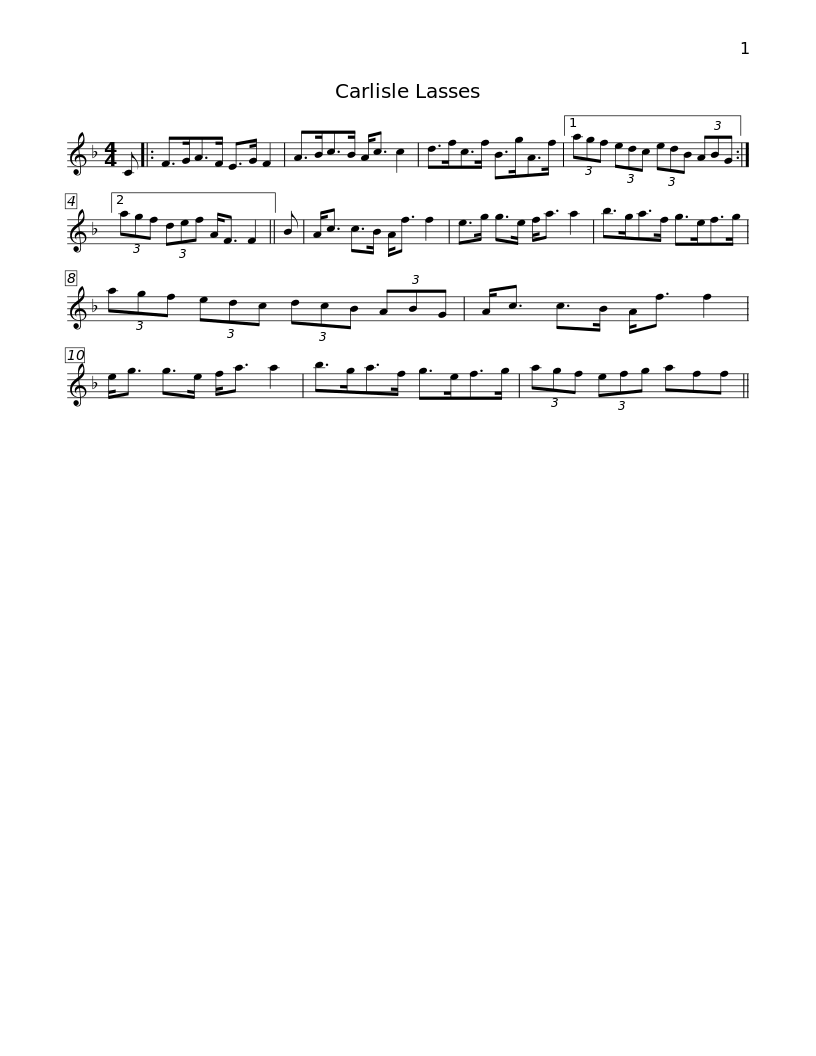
X:1
L:1/8
M:4/4
I:linebreak $
K:F
V:1 treble
V:1
 C |: F>GA>F E>G F2 | A>Bc>B A<c c2 | d>fc>f B>gA>f |1 (3agf (3edc (3edB (3ABG :|2$ %5
 (3agf (3def A<F F2 || B | A<c c>B A<f f2 | e>g g>e f<a a2 | b>ga>f g>ef>g |$ %10
 (3agf (3edc (3dcB (3ABG | A<c c>B A<f f2 | e<g g>e f<a a2 | b>ga>f g>ef>g |$ (3agf (3efg aff || %15
